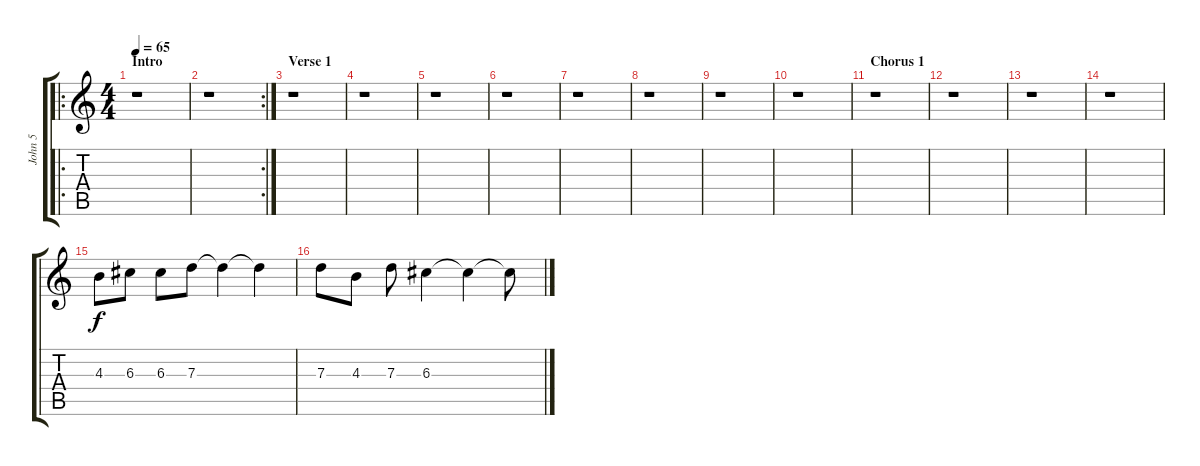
\track ("John 5" "John 5") {instrument distortionguitar}
\staff {score tabs}
\tuning (E4 B3 G3 D3 D2 B1) {hide}
\ro
\ts (4 4)
\section ("" "Intro")
\tempo 65
\clef g2
\ks c
r.1{dy f instrument distortionguitar} |
\rc 2
r.1 |
\section ("" "Verse 1")
r.1 |
r.1 |
r.1 |
r.1 |
r.1 |
r.1 |
r.1 |
r.1 |
\section ("" "Chorus 1")
r.1 |
r.1 |
r.1 |
r.1 |
4.3.8 6.3.8 6.3.8 7.3.8 7.3{t}.4 7.3{t}.4 |
7.3.8 4.3.8 7.3.8 6.3.4 6.3{t}.4 6.3{t}.8
